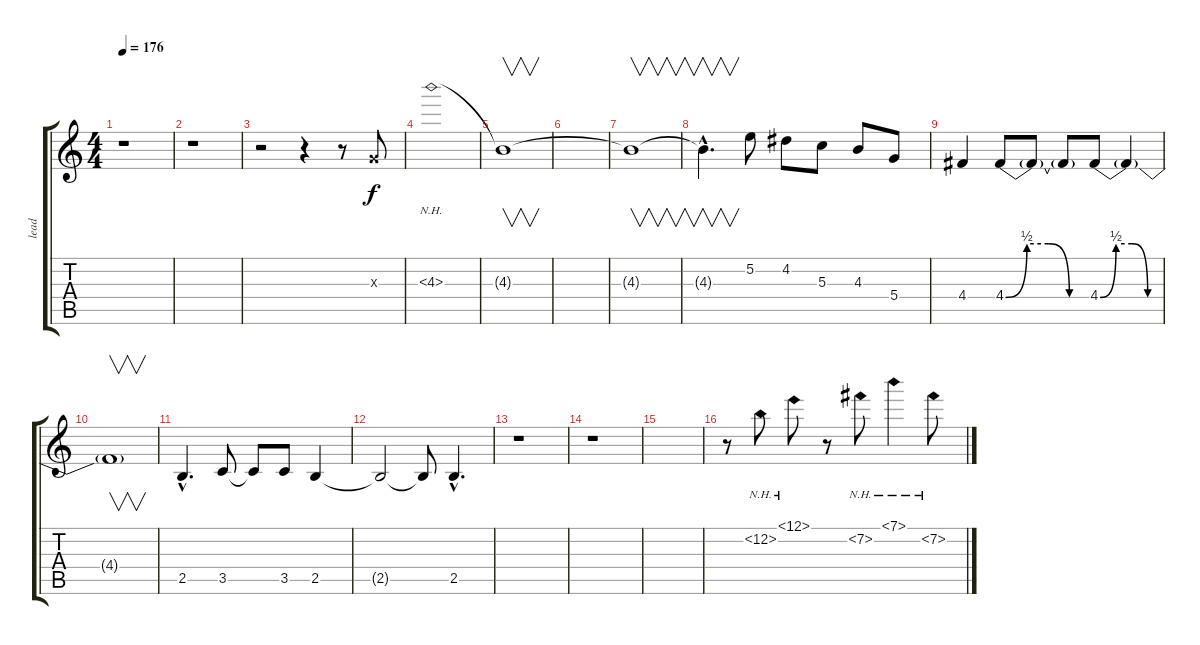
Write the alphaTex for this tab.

\track ("lead" "lead") {instrument distortionguitar}
\staff {score tabs}
\tuning (E4 B3 G3 D3 A2 E2) {hide}
\ts (4 4)
\tempo 176
\clef g2
\ks c
r.1{dy f} |
r.1 |
r.2 r.4 r.8 0.3{x}.8 |
4.3{nh}.1 |
4.3{t}.1{v} |
|
4.3{t}.1{v} |
4.3{hac t}.4{v d} 5.2.8 4.2.8 5.3.8 4.3.8 5.4.8 |
4.4.4 4.4{be (custom 0 0 15 2 30 2 45 0 60 0)}.8 4.4{t}.8 4.4{t}.8 4.4{be (custom 0 0 15 2 30 2 45 0 60 0)}.8 4.4{t}.4 |
4.4{t}.1{v} |
2.5{hac}.4{d} 3.5.8 3.5{t}.8 3.5.8 2.5.4 |
2.5{t}.2 2.5{t}.8 2.5{hac}.4{d} |
r.1 |
r.1 |
|
r.8 12.2{nh}.8 12.1{nh}.8 r.8 7.2{nh}.8 7.1{nh}.4 7.2{nh}.8
